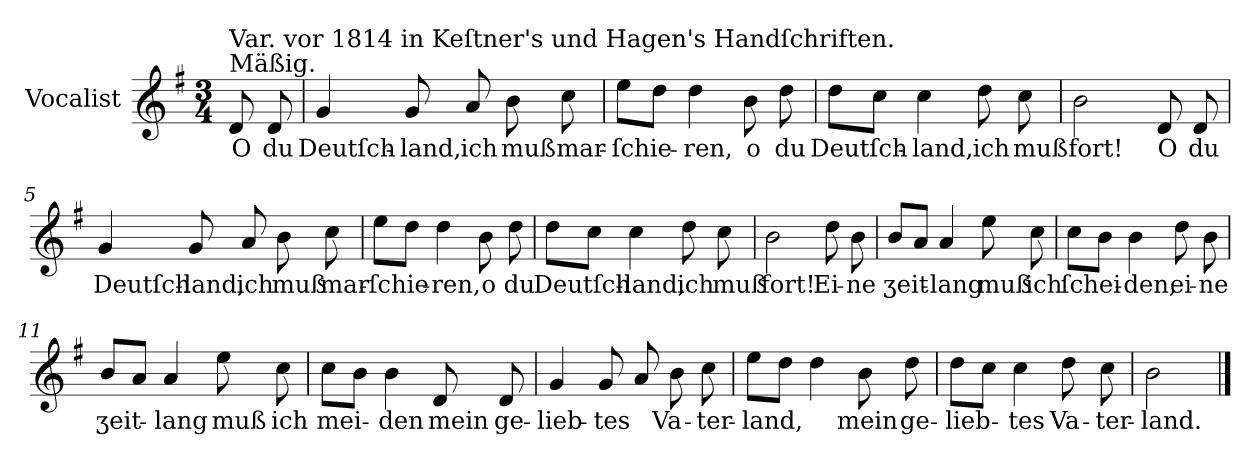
**kern	**text
*part1	*part1
*staff1	*staff1
*I"Vocalist	*
*k[f#]	*
*G:	*
*M3/4	*
=	=
!LO:TX:a:t=Mäßig.	!
!LO:TX:a:t=Var. vor 1814 in Keſtner's und Hagen's Handſchriften.	!
8d	O
8d	du
=1	=1
4g	Deutſch-
8g	-land,
8a	ich
8b	muß
8cc	mar-
=2	=2
8eeL	-ſchie-
8ddJ	.
4dd	-ren,
8b	o
8dd	du
=3	=3
8ddL	Deutſch-
8ccJ	.
4cc	-land,
8dd	ich
8cc	muß
=4	=4
2b	fort!
8d	O
8d	du
=5	=5
4g	Deutſch-
8g	-land,
8a	ich
8b	muß
8cc	mar-
=6	=6
8eeL	-ſchie-
8ddJ	.
4dd	-ren,
8b	o
8dd	du
=7	=7
8ddL	Deutſch-
8ccJ	.
4cc	-land,
8dd	ich
8cc	muß
=8	=8
2b	fort!
8dd	Ei-
8b	-ne
=9	=9
8bL	ʒeit-
8aJ	.
4a	-lang
8ee	muß
8cc	ich
=10	=10
8ccL	ſchei-
8bJ	.
4b	-den,
8dd	ei-
8b	-ne
=11	=11
8bL	ʒeit-
8aJ	.
4a	-lang
8ee	muß
8cc	ich
=12	=12
8ccL	mei-
8bJ	.
4b	-den
8d	mein
8d	ge-
=13	=13
4g	-lieb-
8g	-tes
8a	.
8b	Va-
8cc	-ter-
=14	=14
8eeL	-land,
8ddJ	.
4dd	.
8b	mein
8dd	ge-
=15	=15
8ddL	-lieb-
8ccJ	.
4cc	-tes
8dd	Va-
8cc	-ter-
=16	=16
2b	-land.
==	==
*-	*-
